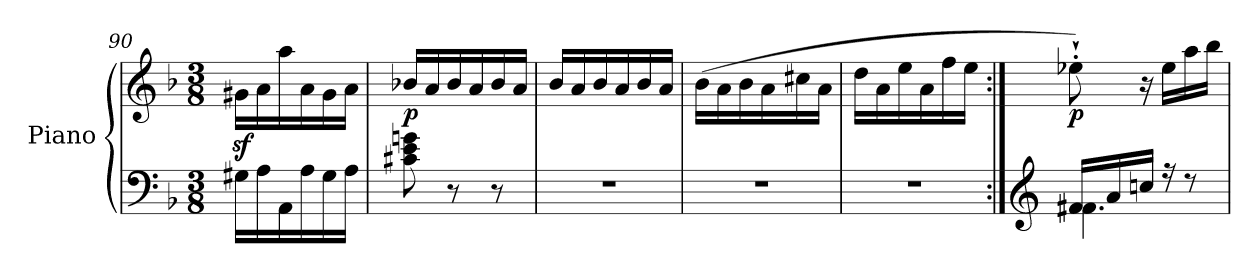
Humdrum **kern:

**kern	**kern	**dynam
*part1	*part1	*part1
*staff2	*staff1	*staff1/2
*I"Piano	*	*
*I'Pno	*	*
!!LO:LB:g=z
*clefF4	*clefG2	*
*k[b-]	*k[b-]	*
*M3/8	*M3/8	*
=90	=90	=90
16G#X\LL	16g#Xz<\LL	.
16A\	16a\	.
16AA\	16aa\	.
16A\	16a\	.
16G#\	16g#\	.
16A\JJ	16a\JJ	.
=91	=91	=91
!	!	!LO:DY:b
8c#X\ 8e\ 8gn\	16b-X/LL	p
.	16a/	.
8r	16b-/	.
.	16a/	.
8r	16b-/	.
.	16a/JJ	.
=92	=92	=92
4.r	16b-/LL	.
.	16a/	.
.	16b-/	.
.	16a/	.
.	16b-/	.
.	16a/JJ	.
=93	=93	=93
4.r	(>16b-\LL	.
.	16a\	.
.	16b-\	.
.	16a\	.
!	!	!LO:DY:b
.	16cc#X\	other-dynamics
.	16a\JJ	.
=94	=94	=94
4.r	16dd\LL	.
.	16a\	.
.	16ee\	.
.	16a\	.
.	16ff\	.
.	16ee\JJ	.
!!LO:PB:g=z
=95:|!	=95:|!	=95:|!
*clefG2	*	*
*^	*	*
!	!	!	!LO:DY:b
16f#X/LL	4.f#X\	8ee-X'`\)	p
16a/	.	.	.
16ccn/JJ	.	16r	.
16r	.	16ee-\LL	.
8r	.	16aa\	.
.	.	16bb-\JJ	.
*v	*v	*	*
=	=	=
*-	*-	*-
